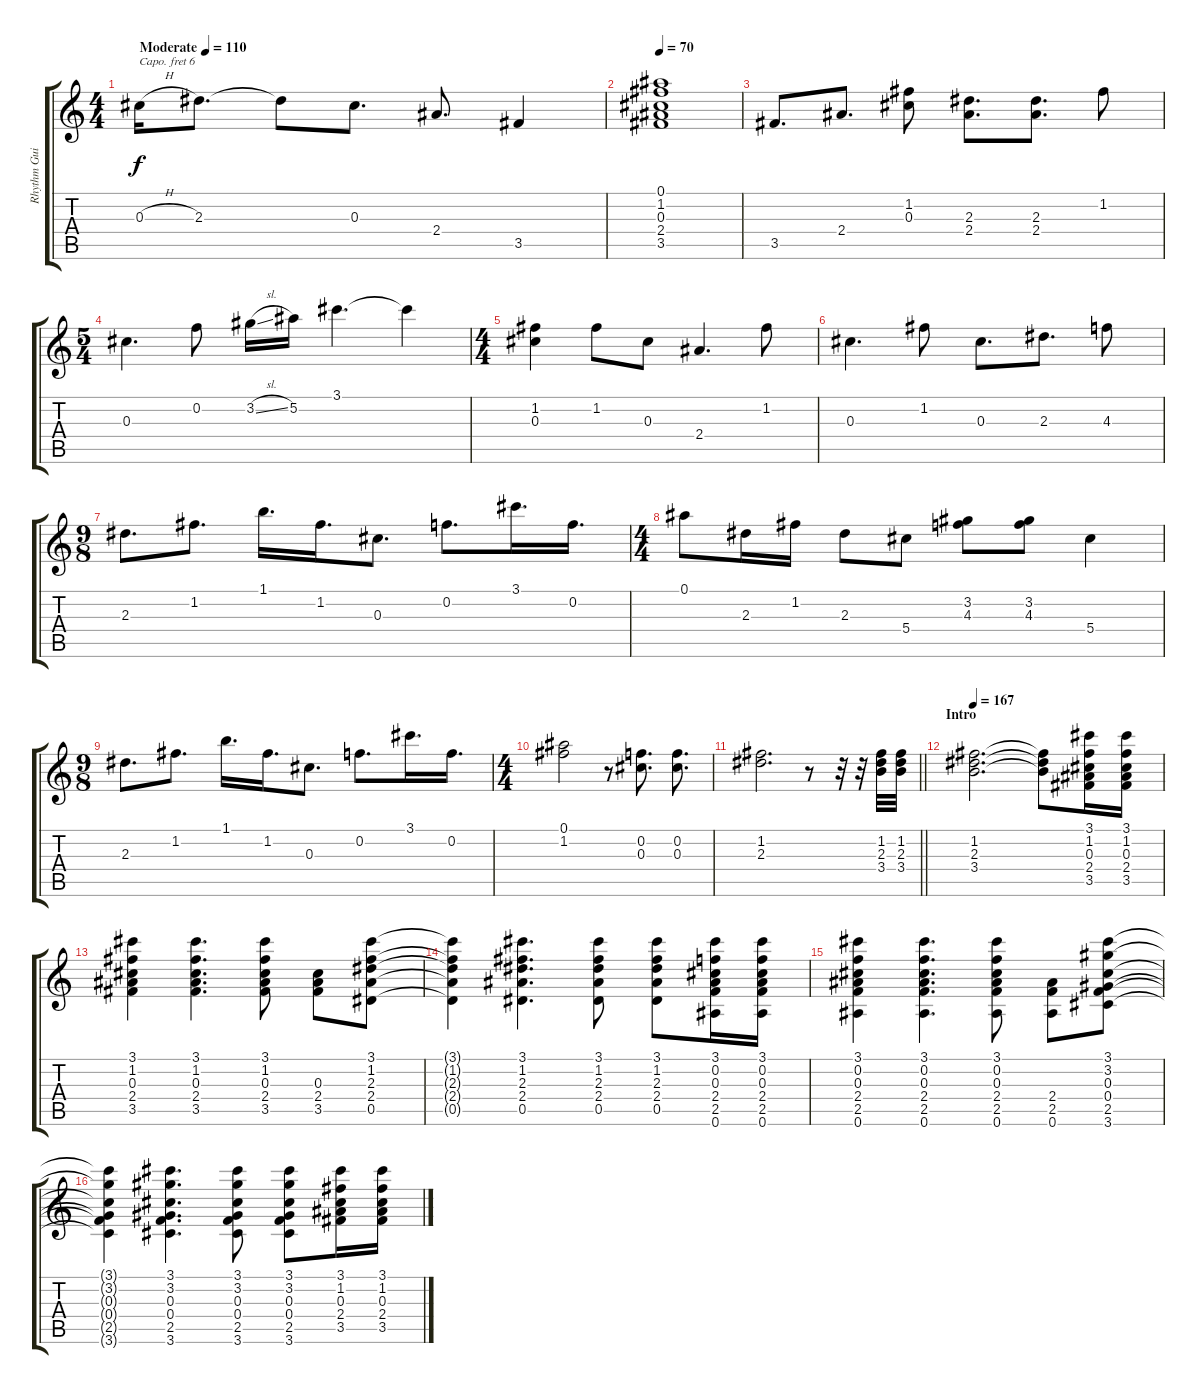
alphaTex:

\track ("Rhythm Guitar" "Rhythm Gui") {instrument electricguitarclean}
\staff {score tabs}
\capo 6
\tuning (E4 B3 G3 D3 A2 E2) {hide}
\ts (4 4)
\tempo (110 "Moderate")
\clef g2
\ks c
0.3{h}.16{dy f instrument electricguitarclean} 2.3.8{d} 2.3{t}.8 0.3.8{d} 2.4.8{d} 3.5.4 |
\tempo 70
(0.1 1.2 0.3 2.4 3.5).1 |
3.5.8{d} 2.4.8{d} (1.2 0.3).8 (2.3 2.4).8{d} (2.3 2.4).8{d} 1.2.8 |
\ts (5 4)
0.3.4{d} 0.2.8 3.2{sl}.16 5.2.16 3.1.4{d} 3.1{t}.4 |
\ts (4 4)
(1.2 0.3).4 1.2.8 0.3.8 2.4.4{d} 1.2.8 |
0.3.4{d} 1.2.8 0.3.8{d} 2.3.8{d} 4.3.8 |
\ts (9 8)
2.3.8{d} 1.2.8{d} 1.1.16{d} 1.2.16{d} 0.3.8{d} 0.2.8{d} 3.1.16{d} 0.2.16{d} |
\ts (4 4)
0.1.8 2.3.16 1.2.16 2.3.8 5.4.8 (3.2 4.3).8 (3.2 4.3).8 5.4.4 |
\ts (9 8)
2.3.8{d} 1.2.8{d} 1.1.16{d} 1.2.16{d} 0.3.8{d} 0.2.8{d} 3.1.16{d} 0.2.16{d} |
\ts (4 4)
(0.1 1.2).2 r.8 (0.2 0.3).8{d} (0.2 0.3).8{d} |
\barLineRight lightlight
(1.2 2.3).2{d} r.8 r.32 r.32 (1.2 2.3 3.4).32 (1.2 2.3 3.4).32 |
\section ("" "Intro")
\tempo 167
(1.2 2.3 3.4).2{d} (1.2{t} 2.3{t} 3.4{t}).8 (3.1 1.2 0.3 2.4 3.5).16 (3.1 1.2 0.3 2.4 3.5).16 |
(3.1 1.2 0.3 2.4 3.5).4 (3.1 1.2 0.3 2.4 3.5).4{d} (3.1 1.2 0.3 2.4 3.5).8 (0.3 2.4 3.5).8 (3.1 1.2 2.3 2.4 0.5).8 |
(3.1{t} 1.2{t} 2.3{t} 2.4{t} 0.5{t}).4 (3.1 1.2 2.3 2.4 0.5).4{d} (3.1 1.2 2.3 2.4 0.5).8 (3.1 1.2 2.3 2.4 0.5).8 (3.1 0.2 0.3 2.4 2.5 0.6).16 (3.1 0.2 0.3 2.4 2.5 0.6).16 |
(3.1 0.2 0.3 2.4 2.5 0.6).4 (3.1 0.2 0.3 2.4 2.5 0.6).4{d} (3.1 0.2 0.3 2.4 2.5 0.6).8 (2.4 2.5 0.6).8 (3.1 3.2 0.3 0.4 2.5 3.6).8 |
(3.1{t} 3.2{t} 0.3{t} 0.4{t} 2.5{t} 3.6{t}).4 (3.1 3.2 0.3 0.4 2.5 3.6).4{d} (3.1 3.2 0.3 0.4 2.5 3.6).8 (3.1 3.2 0.3 0.4 2.5 3.6).8 (3.1 1.2 0.3 2.4 3.5).16 (3.1 1.2 0.3 2.4 3.5).16
